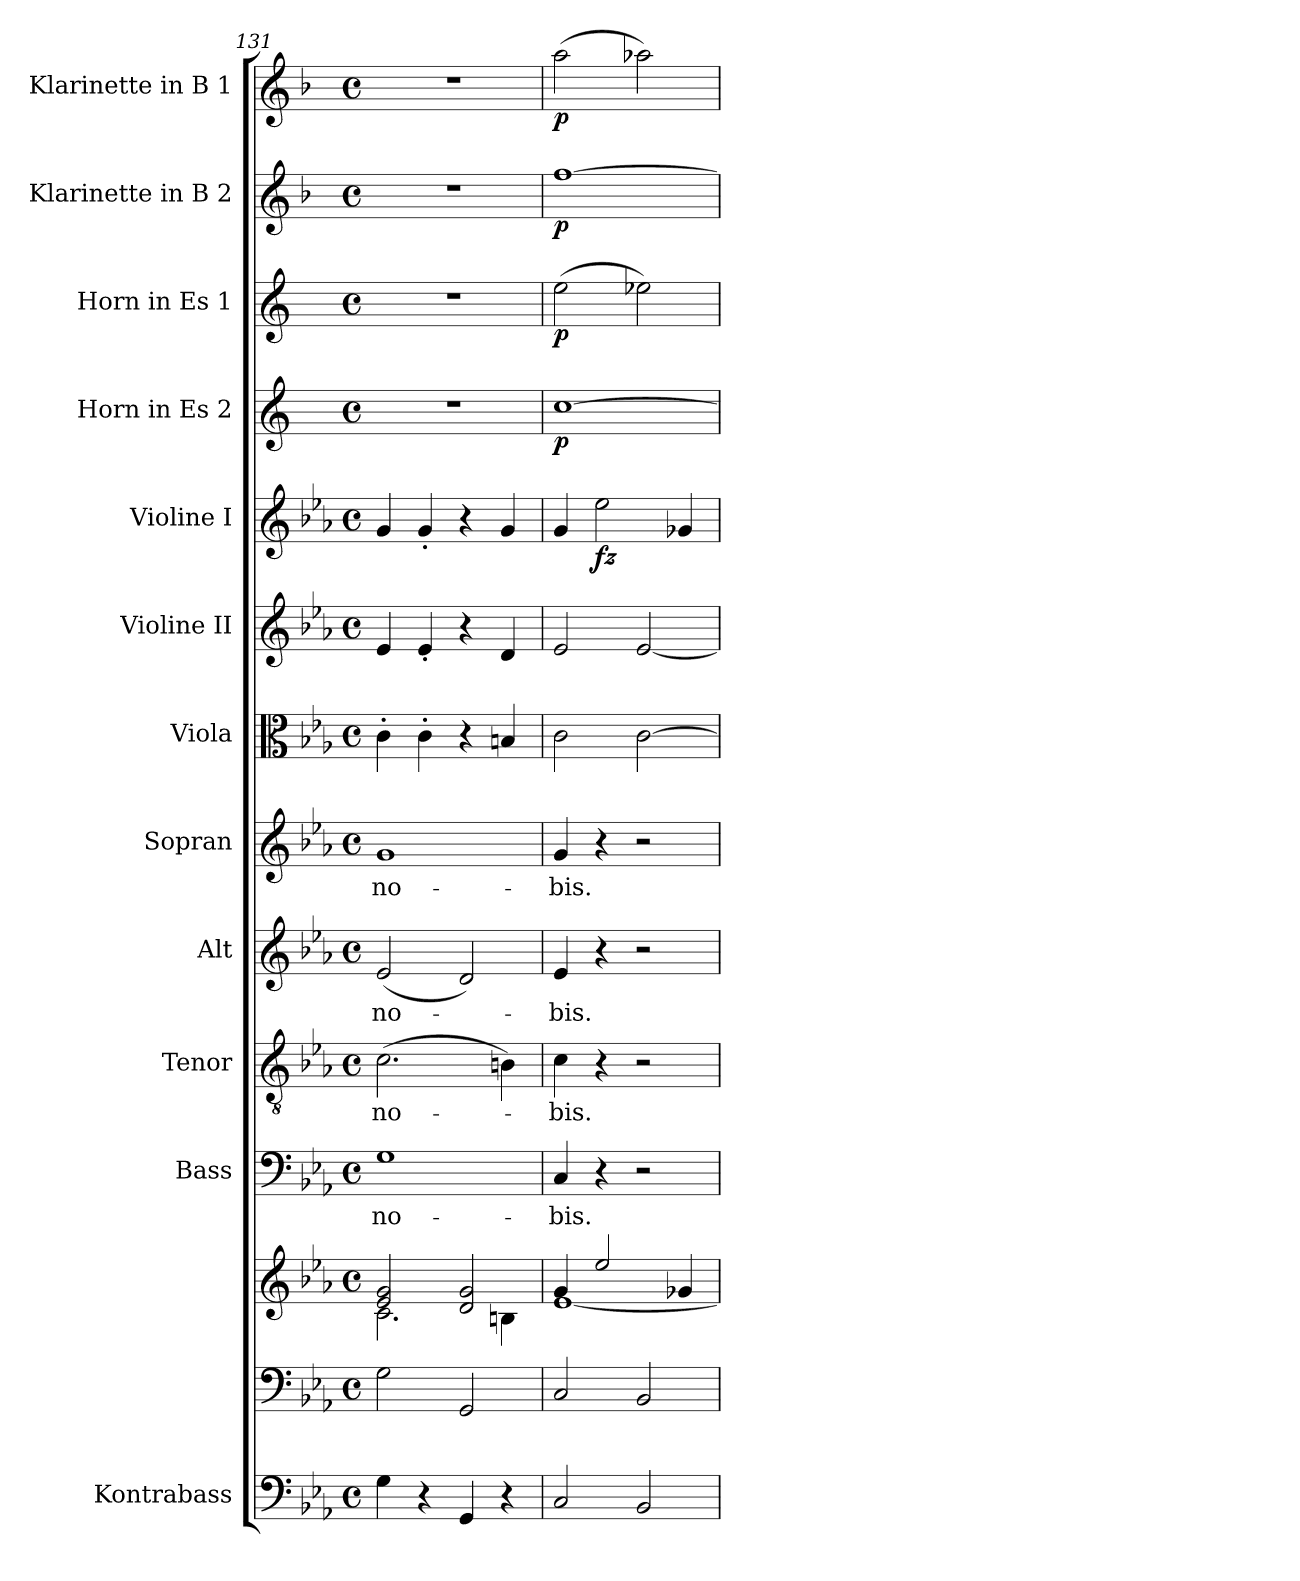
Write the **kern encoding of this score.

**kern	**kern	**kern	**kern	**text	**kern	**text	**kern	**text	**kern	**text	**kern	**kern	**kern	**dynam	**kern	**dynam	**kern	**dynam	**kern	**dynam	**kern	**dynam
*part13	*part12	*part12	*part11	*part11	*part10	*part10	*part9	*part9	*part8	*part8	*part7	*part6	*part5	*part5	*part4	*part4	*part3	*part3	*part2	*part2	*part1	*part1
*staff14	*staff13	*staff12	*staff11	*staff11	*staff10	*staff10	*staff9	*staff9	*staff8	*staff8	*staff7	*staff6	*staff5	*staff5	*staff4	*staff4	*staff3	*staff3	*staff2	*staff2	*staff1	*staff1
*I"Kontrabass	*	*	*I"Bass	*	*I"Tenor	*	*I"Alt	*	*I"Sopran	*	*I"Viola	*I"Violine II	*I"Violine I	*	*I"Horn in Es 2	*	*I"Horn in Es 1	*	*I"Klarinette in B 2	*	*I"Klarinette in B 1	*
*I'Kb.	*	*	*I'B	*	*I'T	*	*I'A	*	*I'S	*	*I'Vla.	*I'Vl. II	*I'Vl. I	*	*I'Hrn. 2	*	*I'Hrn. 1	*	*	*	*	*
*clefF4	*clefF4	*clefG2	*clefF4	*	*clefGv2	*	*clefG2	*	*clefG2	*	*clefC3	*clefG2	*clefG2	*	*clefG2	*	*clefG2	*	*clefG2	*	*clefG2	*
*ITrd7c12	*	*	*	*	*	*	*	*	*	*	*	*	*	*	*ITrd5c9	*	*ITrd5c9	*	*ITrd1c2	*	*ITrd1c2	*
*k[b-e-a-]	*k[b-e-a-]	*k[b-e-a-]	*k[b-e-a-]	*	*k[b-e-a-]	*	*k[b-e-a-]	*	*k[b-e-a-]	*	*k[b-e-a-]	*k[b-e-a-]	*k[b-e-a-]	*	*k[b-e-a-]	*	*k[b-e-a-]	*	*k[b-e-a-]	*	*k[b-e-a-]	*
*E-:	*E-:	*E-:	*E-:	*	*E-:	*	*E-:	*	*E-:	*	*E-:	*E-:	*E-:	*	*E-:	*	*E-:	*	*E-:	*	*E-:	*
*M4/4	*M4/4	*M4/4	*M4/4	*	*M4/4	*	*M4/4	*	*M4/4	*	*M4/4	*M4/4	*M4/4	*	*M4/4	*	*M4/4	*	*M4/4	*	*M4/4	*
*met(c)	*met(c)	*met(c)	*met(c)	*	*met(c)	*	*met(c)	*	*met(c)	*	*met(c)	*met(c)	*met(c)	*	*met(c)	*	*met(c)	*	*met(c)	*	*met(c)	*
=131	=131	=131	=131	=131	=131	=131	=131	=131	=131	=131	=131	=131	=131	=131	=131	=131	=131	=131	=131	=131	=131	=131
*	*	*^	*	*	*	*	*	*	*	*	*	*	*	*	*	*	*	*	*	*	*	*
!	!	!	!	!	!LO:LY:b	!	!LO:LY:b	!	!LO:LY:b	!	!LO:LY:b	!	!	!	!	!	!	!	!	!	!	!	!
4GG\	2G\	2e-/ 2g/	2.c\	1G	no-	(>2.c\	no-	(<2e-/	no-	1g	no-	4c'>\	4e-/	4g/	.	1r	.	1r	.	1r	.	1r	.
4r	.	.	.	.	.	.	.	.	.	.	.	4c'>\	4e-'</	4g'</	.	.	.	.	.	.	.	.	.
4GGG/	2GG/	2d/ 2g/	.	.	.	.	.	2d/)	.	.	.	4r	4r	4r	.	.	.	.	.	.	.	.	.
4r	.	.	4Bn\	.	.	4Bn\)	.	.	.	.	.	4Bn/	4d/	4g/	.	.	.	.	.	.	.	.	.
=132	=132	=132	=132	=132	=132	=132	=132	=132	=132	=132	=132	=132	=132	=132	=132	=132	=132	=132	=132	=132	=132	=132	=132
!	!	!	!	!	!LO:LY:b	!	!LO:LY:b	!	!LO:LY:b	!	!LO:LY:b	!	!	!	!	!	!LO:DY:b	!	!LO:DY:b	!	!LO:DY:b	!	!LO:DY:b
2CC/	2C/	4g/	[<1e-	4C/	-bis.	4c\	-bis.	4e-/	-bis.	4g/	-bis.	2c\	2e-/	4g/	.	[1e-	p	(>2g\	p	[1ee-	p	(>2gg\	p
!	!	!	!	!	!	!	!	!	!	!	!	!	!	!	!LO:DY:b	!	!	!	!	!	!	!	!
.	.	2ee-/	.	4r	.	4r	.	4r	.	4r	.	.	.	2ee-\	fz	.	.	.	.	.	.	.	.
2BBB-/	2BB-/	.	.	2r	.	2r	.	2r	.	2r	.	[2c\	[2e-/	.	.	.	.	2g-X\)	.	.	.	2gg-X\)	.
.	.	4g-X/	.	.	.	.	.	.	.	.	.	.	.	4g-X/	.	.	.	.	.	.	.	.	.
*	*	*v	*v	*	*	*	*	*	*	*	*	*	*	*	*	*	*	*	*	*	*	*	*
=	=	=	=	=	=	=	=	=	=	=	=	=	=	=	=	=	=	=	=	=	=	=
*-	*-	*-	*-	*-	*-	*-	*-	*-	*-	*-	*-	*-	*-	*-	*-	*-	*-	*-	*-	*-	*-	*-
